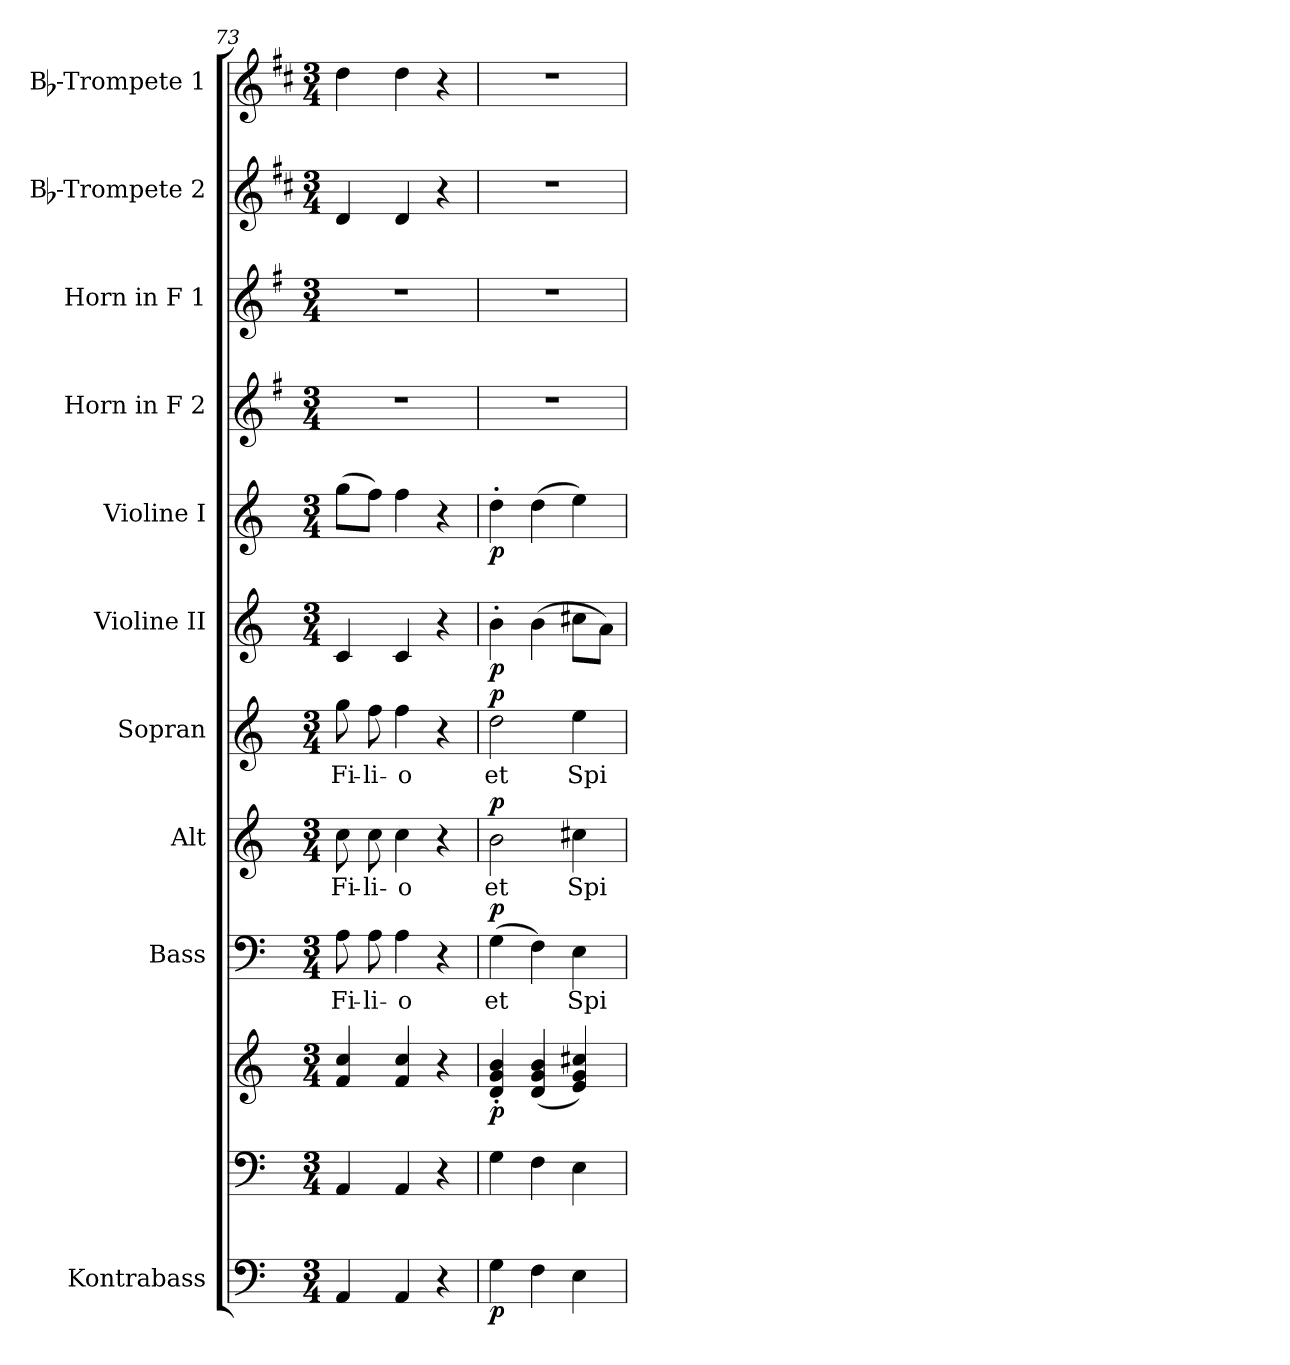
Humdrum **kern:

**kern	**dynam	**kern	**kern	**dynam	**kern	**text	**dynam	**kern	**text	**dynam	**kern	**text	**dynam	**kern	**dynam	**kern	**dynam	**kern	**kern	**kern	**kern
*part11	*part11	*part10	*part10	*part10	*part9	*part9	*part9	*part8	*part8	*part8	*part7	*part7	*part7	*part6	*part6	*part5	*part5	*part4	*part3	*part2	*part1
*staff12	*staff12	*staff11	*staff10	*staff10/11	*staff9	*staff9	*staff9	*staff8	*staff8	*staff8	*staff7	*staff7	*staff7	*staff6	*staff6	*staff5	*staff5	*staff4	*staff3	*staff2	*staff1
*I"Kontrabass	*	*	*	*	*I"Bass	*	*	*I"Alt	*	*	*I"Sopran	*	*	*I"Violine II	*	*I"Violine I	*	*I"Horn in F 2	*I"Horn in F 1	*I"Bb-Trompete 2	*I"Bb-Trompete 1
*I'Kb.	*	*	*	*	*I'B.	*	*	*I'A.	*	*	*I'S.	*	*	*I'Vl. II	*	*I'Vl. I	*	*	*	*I'Bb Trp. 2	*I'Bb Trp. 1
*clefF4	*	*clefF4	*clefG2	*	*clefF4	*	*	*clefG2	*	*	*clefG2	*	*	*clefG2	*	*clefG2	*	*clefG2	*clefG2	*clefG2	*clefG2
*ITrd7c12	*	*	*	*	*	*	*	*	*	*	*	*	*	*	*	*	*	*ITrd4c7	*ITrd4c7	*ITrd1c2	*ITrd1c2
*k[]	*	*k[]	*k[]	*	*k[]	*	*	*k[]	*	*	*k[]	*	*	*k[]	*	*k[]	*	*k[]	*k[]	*k[]	*k[]
*C:	*	*C:	*C:	*	*C:	*	*	*C:	*	*	*C:	*	*	*C:	*	*C:	*	*C:	*C:	*C:	*C:
*M3/4	*	*M3/4	*M3/4	*	*M3/4	*	*	*M3/4	*	*	*M3/4	*	*	*M3/4	*	*M3/4	*	*M3/4	*M3/4	*M3/4	*M3/4
=73	=73	=73	=73	=73	=73	=73	=73	=73	=73	=73	=73	=73	=73	=73	=73	=73	=73	=73	=73	=73	=73
!	!	!	!	!	!	!LO:LY:b	!	!	!LO:LY:b	!	!	!LO:LY:b	!	!	!	!	!	!	!	!	!
4AAA/	.	4AA/	4f/ 4cc/	.	8A\	Fi-	.	8cc\	Fi-	.	8gg\	Fi-	.	4c/	.	(>8gg\L	.	2.r	2.r	4c/	4cc\
!	!	!	!	!	!	!LO:LY:b	!	!	!LO:LY:b	!	!	!LO:LY:b	!	!	!	!	!	!	!	!	!
.	.	.	.	.	8A\	-li-	.	8cc\	-li-	.	8ff\	-li-	.	.	.	8ff\J)	.	.	.	.	.
!	!	!	!	!	!	!LO:LY:b	!	!	!LO:LY:b	!	!	!LO:LY:b	!	!	!	!	!	!	!	!	!
4AAA/	.	4AA/	4f/ 4cc/	.	4A\	-o	.	4cc\	-o	.	4ff\	-o	.	4c/	.	4ff\	.	.	.	4c/	4cc\
4r	.	4r	4r	.	4r	.	.	4r	.	.	4r	.	.	4r	.	4r	.	.	.	4r	4r
!!LO:PB:g=z
=74	=74	=74	=74	=74	=74	=74	=74	=74	=74	=74	=74	=74	=74	=74	=74	=74	=74	=74	=74	=74	=74
!	!LO:DY:b	!	!	!LO:DY:b	!	!LO:LY:b	!LO:DY:a	!	!LO:LY:b	!LO:DY:a	!	!LO:LY:b	!LO:DY:a	!	!LO:DY:b	!	!LO:DY:b	!	!	!	!
4GG\	p	4G\	4d/'< 4g/'< 4b/'<	p	(>4G\	et	p	2b\	et	p	2dd\	et	p	4b'>\	p	4dd'>\	p	2.r	2.r	2.r	2.r
4FF\	.	4F\	(<4d/ 4g/ 4b/	.	4F\)	.	.	.	.	.	.	.	.	(>4b\	.	(>4dd\	.	.	.	.	.
!	!	!	!	!	!	!LO:LY:b	!	!	!LO:LY:b	!	!	!LO:LY:b	!	!	!	!	!	!	!	!	!
4EE\	.	4E\	4e/ 4g/ 4cc#X/)	.	4E\	Spi-	.	4cc#X\	Spi-	.	4ee\	Spi-	.	8cc#X\L	.	4ee\)	.	.	.	.	.
.	.	.	.	.	.	.	.	.	.	.	.	.	.	8a\J)	.	.	.	.	.	.	.
=	=	=	=	=	=	=	=	=	=	=	=	=	=	=	=	=	=	=	=	=	=
*-	*-	*-	*-	*-	*-	*-	*-	*-	*-	*-	*-	*-	*-	*-	*-	*-	*-	*-	*-	*-	*-
